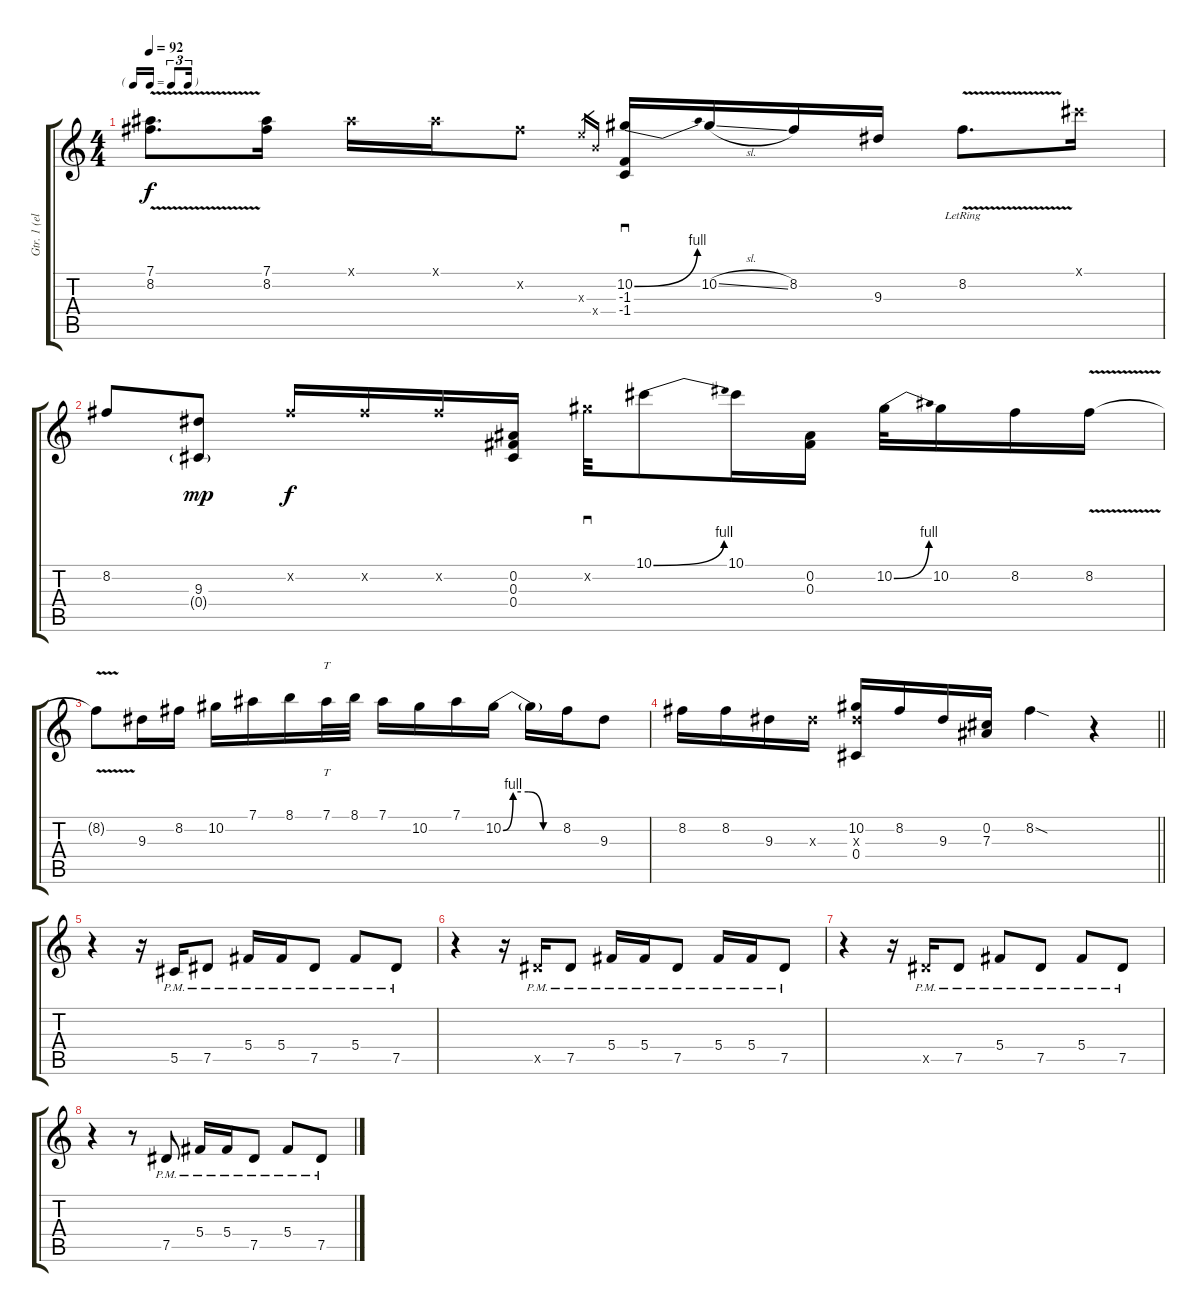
\track ("Gtr. 1 (elec. w/dirty tone)" "Gtr. 1 (el") {instrument electricguitarclean}
\staff {score tabs}
\tuning (Eb4 Bb3 Gb3 Db3 Ab2 Eb2) {hide}
\ts (4 4)
\tf triplet16th
\tempo 92
\clef g2
\ks c
(7.1{v} 8.2{v}).8{d dy f} (7.1 8.2).16 7.1{x}.16 7.1{x}.16 8.2{x}.8 10.3{x}.16{gr} 10.4{x}.16{gr} (10.2{be (bend 0 0 60 4)} -1.3 -1.4).16{sd} 10.2{sl}.16 8.2.16 9.3.16 8.2{v lr}.8{d} 10.1{x}.16 |
8.2.8 (9.3 0.4{g}).8{dy mp} 8.2{x}.16{dy f} 8.2{x}.16 8.2{x}.16 (0.2 0.3 0.4).16 10.2{x}.32{sd} 10.1{be (bend 0 0 60 4)}.8 10.1.16 (0.2 0.3).16 10.2{be (bend 0 0 60 4)}.32 10.2.16 8.2.16 8.2{v}.16 |
8.2{t}.8 9.3.16 8.2.16 10.2.16 7.1.16 8.1.16 7.1.32{tt} 8.1.32 7.1.16 10.2.16 7.1.16 10.2{be (custom 0 0 10 4 25 4 40 0 60 0)}.16 10.2{t}.16 8.2.16 9.3.8 |
\barLineRight lightlight
8.2.16 8.2.16 9.3.16 9.3{x}.16 (10.2 9.3{x} 0.4).16 8.2.16 9.3.16 (0.2 7.3).16 8.2{sod}.4 r.4 |
r.4 r.16 5.5{pm}.16 7.5{pm}.8 5.4{pm}.16 5.4{pm}.16 7.5{pm}.8 5.4{pm}.8 7.5{pm}.8 |
r.4 r.16 7.5{pm x}.16 7.5{pm}.8 5.4{pm}.16 5.4{pm}.16 7.5{pm}.8 5.4{pm}.16 5.4{pm}.16 7.5{pm}.8 |
r.4 r.16 7.5{pm x}.16 7.5{pm}.8 5.4{pm}.8 7.5{pm}.8 5.4{pm}.8 7.5{pm}.8 |
r.4 r.8 7.5{pm}.8 5.4{pm}.16 5.4{pm}.16 7.5{pm}.8 5.4{pm}.8 7.5{pm}.8
